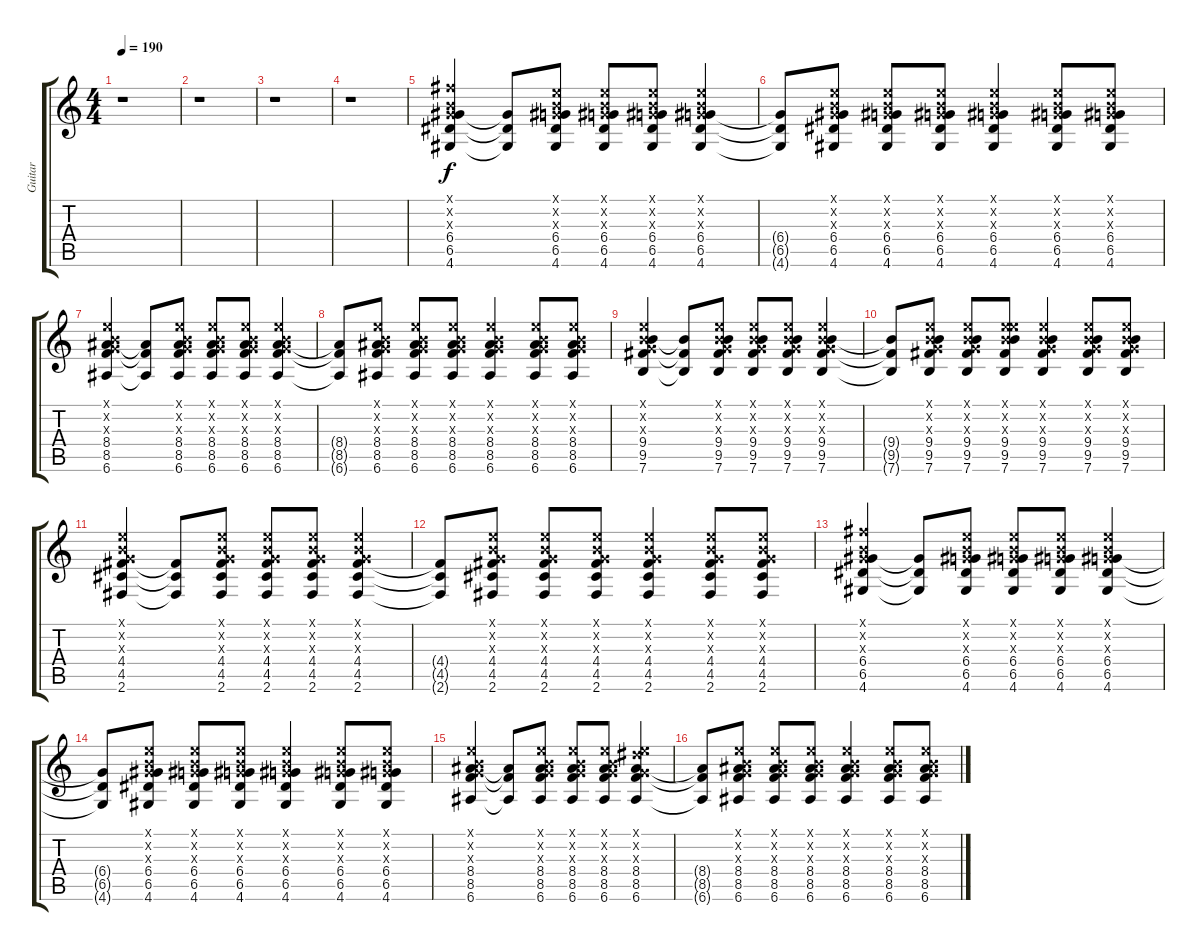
\track ("Guitar" "Guitar") {instrument distortionguitar}
\staff {score tabs}
\tuning (E4 B3 G3 D3 A2 E2) {hide}
\ts (4 4)
\tempo 190
\clef g2
\ks c
r.1{dy f} |
r.1 |
r.1 |
r.1 |
(2.1{x} 0.2{x} 0.3{x} 6.4 6.5 4.6).4{balance 8 instrument distortionguitar} (6.4{t} 6.5{t} 4.6{t}).8 (0.1{x} 0.2{x} 0.3{x} 6.4 6.5 4.6).8 (0.1{x} 0.2{x} 0.3{x} 6.4 6.5 4.6).8 (0.1{x} 0.2{x} 0.3{x} 6.4 6.5 4.6).8 (0.1{x} 0.2{x} 0.3{x} 6.4 6.5 4.6).4 |
(6.4{t} 6.5{t} 4.6{t}).8 (0.1{x} 0.2{x} 0.3{x} 6.4 6.5 4.6).8 (0.1{x} 0.2{x} 0.3{x} 6.4 6.5 4.6).8 (0.1{x} 0.2{x} 0.3{x} 6.4 6.5 4.6).8 (0.1{x} 0.2{x} 0.3{x} 6.4 6.5 4.6).4 (0.1{x} 0.2{x} 0.3{x} 6.4 6.5 4.6).8 (0.1{x} 0.2{x} 0.3{x} 6.4 6.5 4.6).8 |
(0.1{x} 0.2{x} 0.3{x} 8.4 8.5 6.6).4 (8.4{t} 8.5{t} 6.6{t}).8 (0.1{x} 0.2{x} 0.3{x} 8.4 8.5 6.6).8 (0.1{x} 0.2{x} 0.3{x} 8.4 8.5 6.6).8 (0.1{x} 0.2{x} 0.3{x} 8.4 8.5 6.6).8 (0.1{x} 0.2{x} 0.3{x} 8.4 8.5 6.6).4 |
(8.4{t} 8.5{t} 6.6{t}).8 (0.1{x} 0.2{x} 0.3{x} 8.4 8.5 6.6).8 (0.1{x} 0.2{x} 0.3{x} 8.4 8.5 6.6).8 (0.1{x} 0.2{x} 0.3{x} 8.4 8.5 6.6).8 (0.1{x} 0.2{x} 0.3{x} 8.4 8.5 6.6).4 (0.1{x} 0.2{x} 0.3{x} 8.4 8.5 6.6).8 (0.1{x} 0.2{x} 0.3{x} 8.4 8.5 6.6).8 |
(0.1{x} 0.2{x} 0.3{x} 9.4 9.5 7.6).4 (9.4{t} 9.5{t} 7.6{t}).8 (0.1{x} 0.2{x} 0.3{x} 9.4 9.5 7.6).8 (0.1{x} 0.2{x} 0.3{x} 9.4 9.5 7.6).8 (0.1{x} 0.2{x} 0.3{x} 9.4 9.5 7.6).8 (0.1{x} 0.2{x} 0.3{x} 9.4 9.5 7.6).4 |
(9.4{t} 9.5{t} 7.6{t}).8 (0.1{x} 0.2{x} 0.3{x} 9.4 9.5 7.6).8 (0.1{x} 0.2{x} 0.3{x} 9.4 9.5 7.6).8 (0.1{x} 0.2{x} 9.3{x} 9.4 9.5 7.6).8 (0.1{x} 0.2{x} 0.3{x} 9.4 9.5 7.6).4 (0.1{x} 0.2{x} 0.3{x} 9.4 9.5 7.6).8 (0.1{x} 0.2{x} 0.3{x} 9.4 9.5 7.6).8 |
(0.1{x} 0.2{x} 0.3{x} 4.4 4.5 2.6).4 (4.4{t} 4.5{t} 2.6{t}).8 (0.1{x} 0.2{x} 0.3{x} 4.4 4.5 2.6).8 (0.1{x} 0.2{x} 0.3{x} 4.4 4.5 2.6).8 (0.1{x} 0.2{x} 0.3{x} 4.4 4.5 2.6).8 (0.1{x} 0.2{x} 0.3{x} 4.4 4.5 2.6).4 |
(4.4{t} 4.5{t} 2.6{t}).8 (0.1{x} 0.2{x} 0.3{x} 4.4 4.5 2.6).8 (0.1{x} 0.2{x} 0.3{x} 4.4 4.5 2.6).8 (0.1{x} 0.2{x} 0.3{x} 4.4 4.5 2.6).8 (0.1{x} 0.2{x} 0.3{x} 4.4 4.5 2.6).4 (0.1{x} 0.2{x} 0.3{x} 4.4 4.5 2.6).8 (0.1{x} 0.2{x} 0.3{x} 4.4 4.5 2.6).8 |
(2.1{x} 0.2{x} 0.3{x} 6.4 6.5 4.6).4 (6.4{t} 6.5{t} 4.6{t}).8 (0.1{x} 0.2{x} 0.3{x} 6.4 6.5 4.6).8 (0.1{x} 0.2{x} 0.3{x} 6.4 6.5 4.6).8 (0.1{x} 0.2{x} 0.3{x} 6.4 6.5 4.6).8 (0.1{x} 0.2{x} 0.3{x} 6.4 6.5 4.6).4 |
(6.4{t} 6.5{t} 4.6{t}).8 (0.1{x} 0.2{x} 0.3{x} 6.4 6.5 4.6).8 (0.1{x} 0.2{x} 0.3{x} 6.4 6.5 4.6).8 (0.1{x} 0.2{x} 0.3{x} 6.4 6.5 4.6).8 (0.1{x} 0.2{x} 0.3{x} 6.4 6.5 4.6).4 (0.1{x} 0.2{x} 0.3{x} 6.4 6.5 4.6).8 (0.1{x} 0.2{x} 0.3{x} 6.4 6.5 4.6).8 |
(0.1{x} 0.2{x} 0.3{x} 8.4 8.5 6.6).4 (8.4{t} 8.5{t} 6.6{t}).8 (0.1{x} 0.2{x} 0.3{x} 8.4 8.5 6.6).8 (0.1{x} 0.2{x} 0.3{x} 8.4 8.5 6.6).8 (0.1{x} 0.2{x} 0.3{x} 8.4 8.5 6.6).8 (0.1{x} 4.2{x} 0.3{x} 8.4 8.5 6.6).4 |
(8.4{t} 8.5{t} 6.6{t}).8 (0.1{x} 0.2{x} 0.3{x} 8.4 8.5 6.6).8 (0.1{x} 0.2{x} 0.3{x} 8.4 8.5 6.6).8 (0.1{x} 0.2{x} 0.3{x} 8.4 8.5 6.6).8 (0.1{x} 0.2{x} 0.3{x} 8.4 8.5 6.6).4 (0.1{x} 0.2{x} 0.3{x} 8.4 8.5 6.6).8 (0.1{x} 0.2{x} 0.3{x} 8.4 8.5 6.6).8
